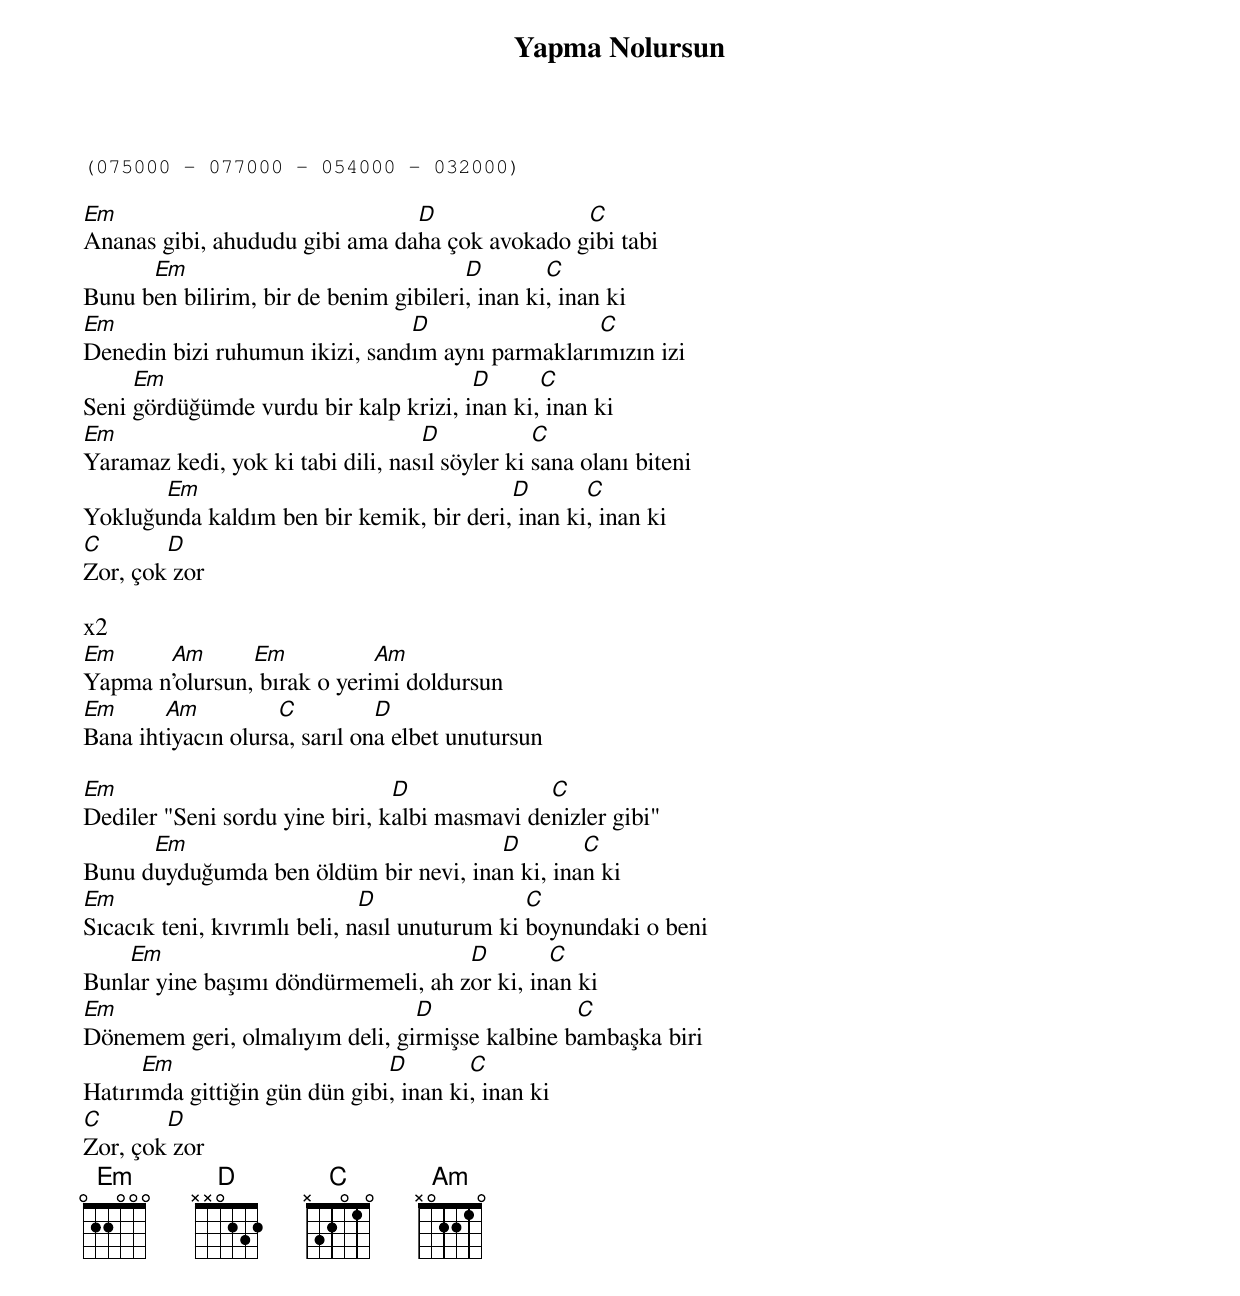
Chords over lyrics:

{title: Yapma Nolursun}
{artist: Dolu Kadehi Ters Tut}

(075000 - 077000 - 054000 - 032000)

Em                              D               C
Ananas gibi, ahududu gibi ama daha çok avokado gibi tabi
      Em                               D        C
Bunu ben bilirim, bir de benim gibileri, inan ki, inan ki
Em                              D                 C
Denedin bizi ruhumun ikizi, sandım aynı parmaklarımızın izi
     Em                                D      C
Seni gördüğümde vurdu bir kalp krizi, inan ki, inan ki
Em                                 D            C
Yaramaz kedi, yok ki tabi dili, nasıl söyler ki sana olanı biteni
       Em                                 D       C
Yokluğunda kaldım ben bir kemik, bir deri, inan ki, inan ki
C       D
Zor, çok zor

x2
Em     Am       Em           Am
Yapma n'olursun, bırak o yerimi doldursun
Em      Am          C          D
Bana ihtiyacın olursa, sarıl ona elbet unutursun

Em                              D              C
Dediler "Seni sordu yine biri, kalbi masmavi denizler gibi"
      Em                               D        C
Bunu duyduğumda ben öldüm bir nevi, inan ki, inan ki
Em                            D                C
Sıcacık teni, kıvrımlı beli, nasıl unuturum ki boynundaki o beni
    Em                               D        C
Bunlar yine başımı döndürmemeli, ah zor ki, inan ki
Em                              D               C
Dönemem geri, olmalıyım deli, girmişse kalbine bambaşka biri
      Em                       D        C
Hatırımda gittiğin gün dün gibi, inan ki, inan ki
C       D
Zor, çok zor
